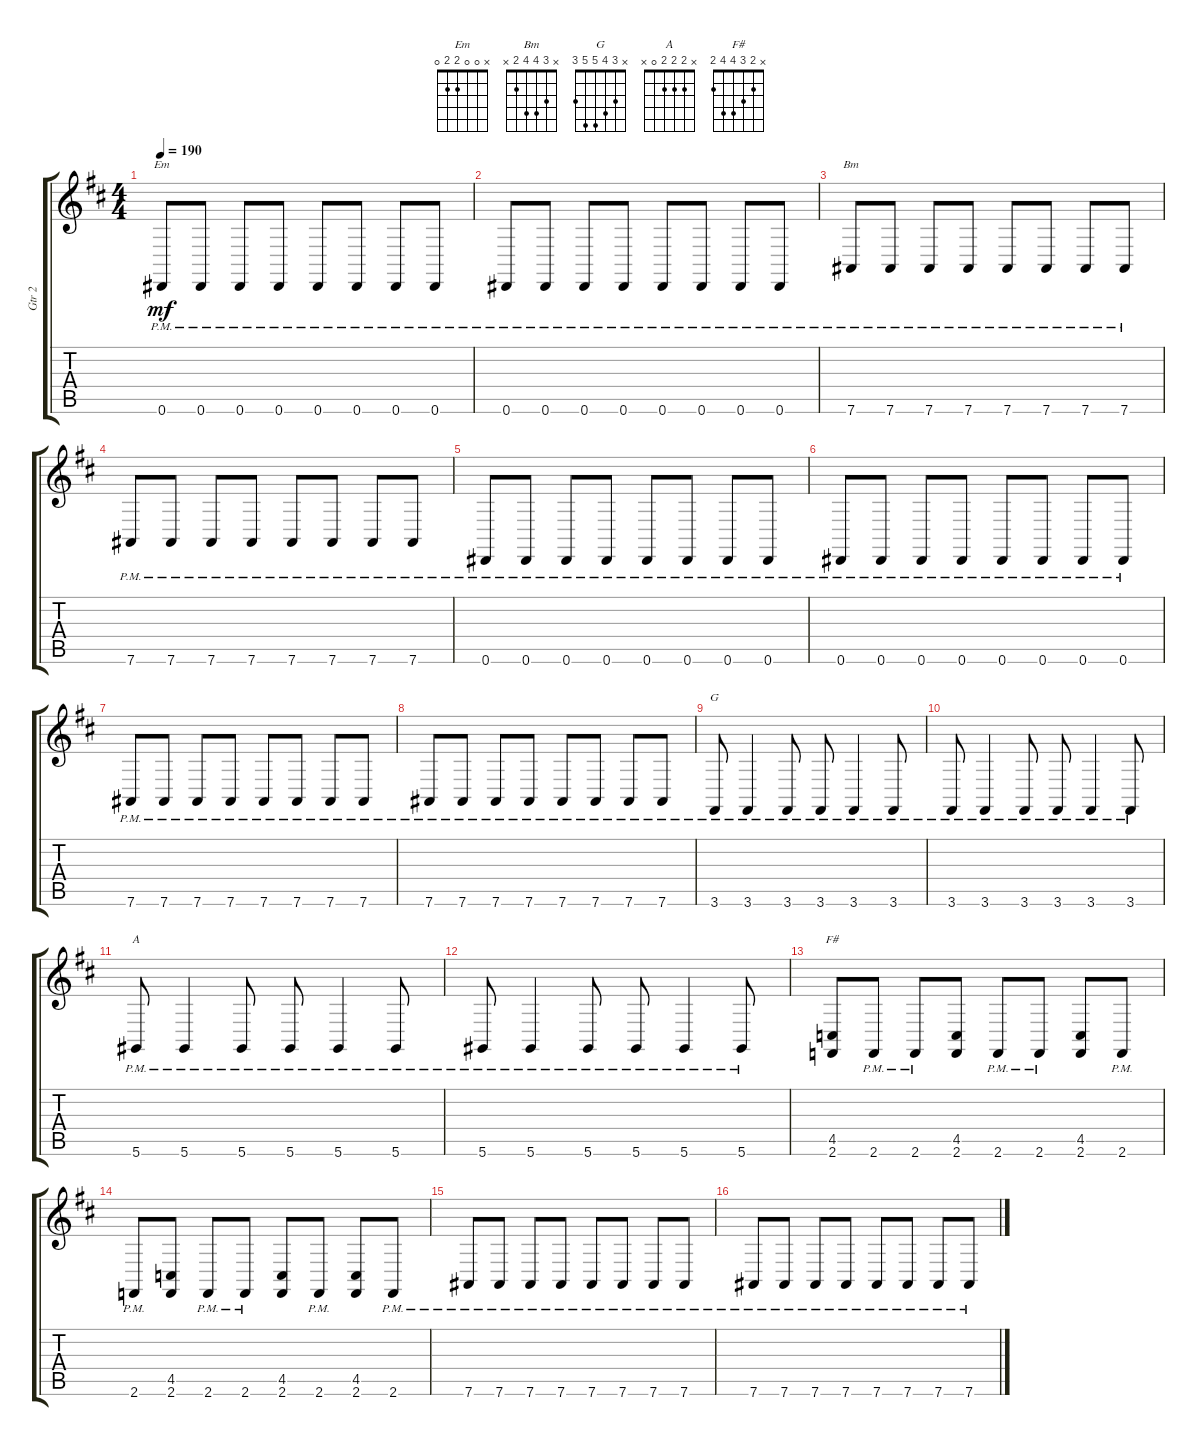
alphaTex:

\track ("Gtr 2" "Gtr 2") {instrument acousticgrandpiano}
\staff {score tabs}
\tuning (Eb4 Bb3 Gb3 Db3 Ab2 Eb2) {hide}
\chord ("Em" x 0 0 2 2 0)
\chord ("Bm" x 3 4 4 2 x)
\chord ("G" x 3 4 5 5 3)
\chord ("A" x 2 2 2 0 x)
\chord ("F#" x 2 3 4 4 2)
\ts (4 4)
\tempo 190
\clef g2
\ks d
0.6{pm}.8{ch "Em" dy mf} 0.6{pm}.8 0.6{pm}.8 0.6{pm}.8 0.6{pm}.8 0.6{pm}.8 0.6{pm}.8 0.6{pm}.8 |
0.6{pm}.8 0.6{pm}.8 0.6{pm}.8 0.6{pm}.8 0.6{pm}.8 0.6{pm}.8 0.6{pm}.8 0.6{pm}.8 |
7.6{pm}.8{ch "Bm"} 7.6{pm}.8 7.6{pm}.8 7.6{pm}.8 7.6{pm}.8 7.6{pm}.8 7.6{pm}.8 7.6{pm}.8 |
7.6{pm}.8 7.6{pm}.8 7.6{pm}.8 7.6{pm}.8 7.6{pm}.8 7.6{pm}.8 7.6{pm}.8 7.6{pm}.8 |
0.6{pm}.8 0.6{pm}.8 0.6{pm}.8 0.6{pm}.8 0.6{pm}.8 0.6{pm}.8 0.6{pm}.8 0.6{pm}.8 |
0.6{pm}.8 0.6{pm}.8 0.6{pm}.8 0.6{pm}.8 0.6{pm}.8 0.6{pm}.8 0.6{pm}.8 0.6{pm}.8 |
7.6{pm}.8 7.6{pm}.8 7.6{pm}.8 7.6{pm}.8 7.6{pm}.8 7.6{pm}.8 7.6{pm}.8 7.6{pm}.8 |
7.6{pm}.8 7.6{pm}.8 7.6{pm}.8 7.6{pm}.8 7.6{pm}.8 7.6{pm}.8 7.6{pm}.8 7.6{pm}.8 |
3.6{pm}.8{ch "G"} 3.6{pm}.4 3.6{pm}.8 3.6{pm}.8 3.6{pm}.4 3.6{pm}.8 |
3.6{pm}.8 3.6{pm}.4 3.6{pm}.8 3.6{pm}.8 3.6{pm}.4 3.6{pm}.8 |
5.6{pm}.8{ch "A"} 5.6{pm}.4 5.6{pm}.8 5.6{pm}.8 5.6{pm}.4 5.6{pm}.8 |
5.6{pm}.8 5.6{pm}.4 5.6{pm}.8 5.6{pm}.8 5.6{pm}.4 5.6{pm}.8 |
(4.5 2.6).8{ch "F#"} 2.6{pm}.8 2.6{pm}.8 (4.5 2.6).8 2.6{pm}.8 2.6{pm}.8 (4.5 2.6).8 2.6{pm}.8 |
2.6{pm}.8 (4.5 2.6).8 2.6{pm}.8 2.6{pm}.8 (4.5 2.6).8 2.6{pm}.8 (4.5 2.6).8 2.6{pm}.8 |
7.6{pm}.8 7.6{pm}.8 7.6{pm}.8 7.6{pm}.8 7.6{pm}.8 7.6{pm}.8 7.6{pm}.8 7.6{pm}.8 |
7.6{pm}.8 7.6{pm}.8 7.6{pm}.8 7.6{pm}.8 7.6{pm}.8 7.6{pm}.8 7.6{pm}.8 7.6{pm}.8
